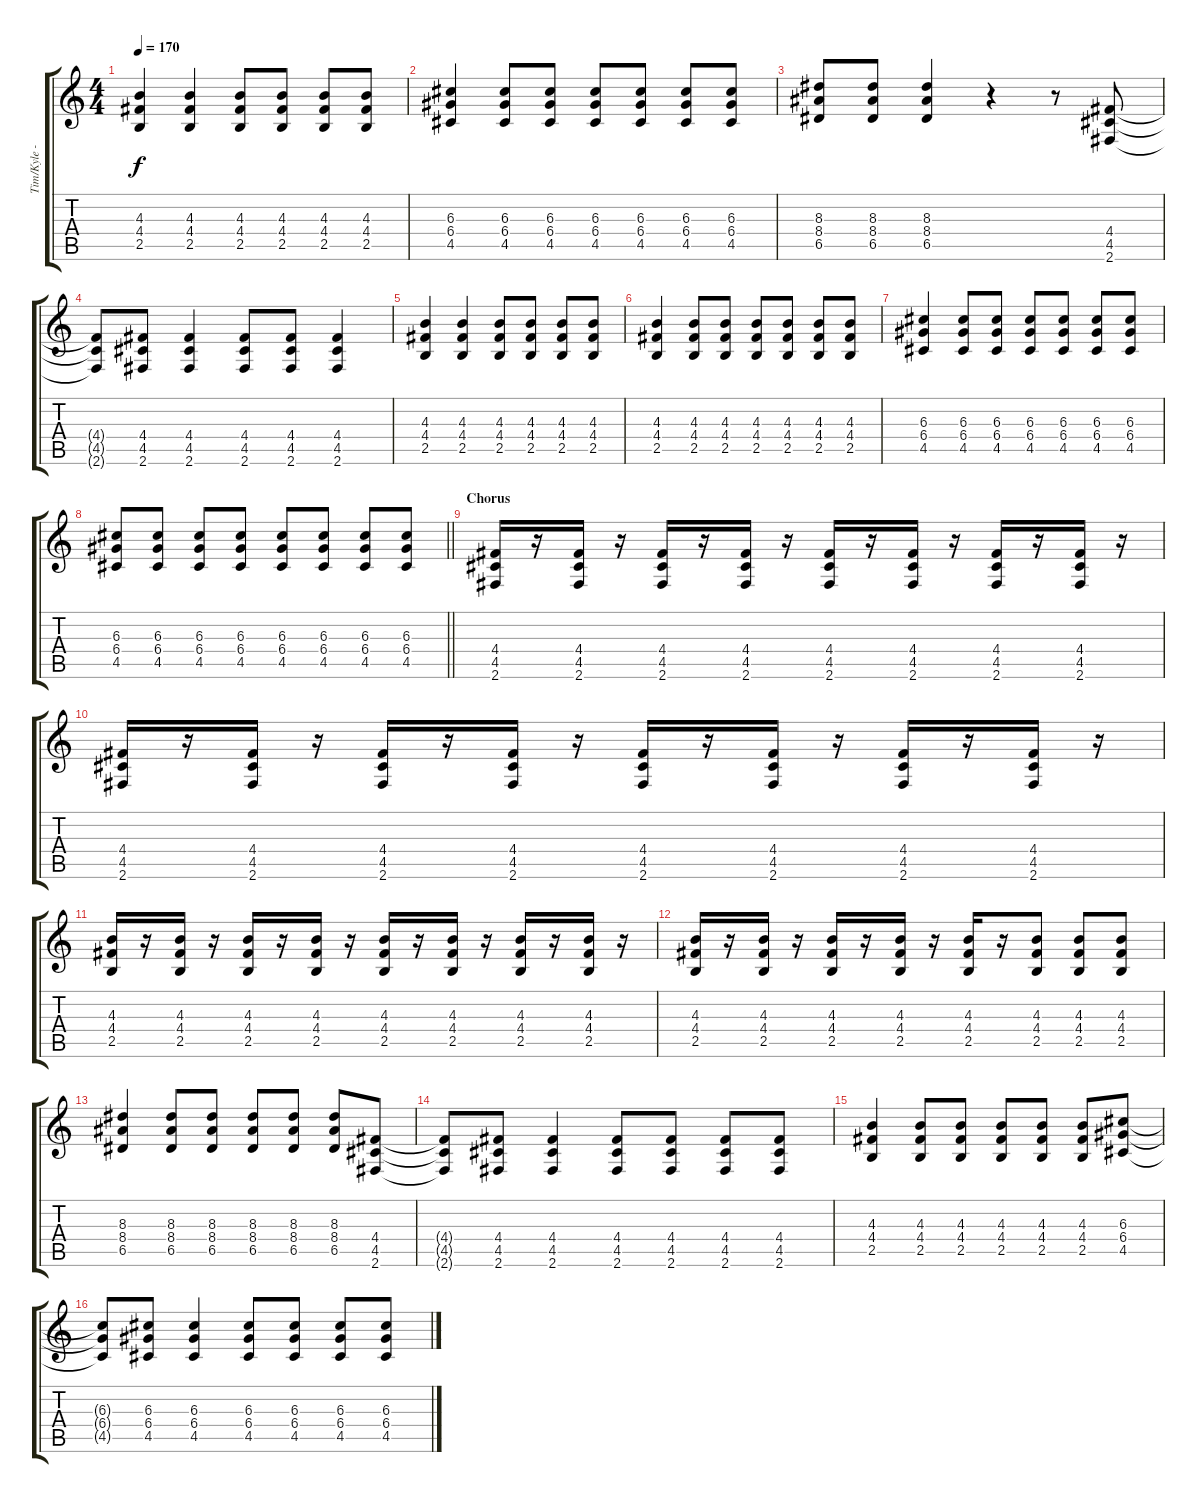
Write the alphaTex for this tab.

\track ("Tim/Kyle - Guitar" "Tim/Kyle -") {instrument distortionguitar}
\staff {score tabs}
\tuning (E4 B3 G3 D3 A2 E2) {hide}
\ts (4 4)
\tempo 170
\clef g2
\ks c
(4.3 4.4 2.5).4{dy f} (4.3 4.4 2.5).4 (4.3 4.4 2.5).8 (4.3 4.4 2.5).8 (4.3 4.4 2.5).8 (4.3 4.4 2.5).8 |
(6.3 6.4 4.5).4 (6.3 6.4 4.5).8 (6.3 6.4 4.5).8 (6.3 6.4 4.5).8 (6.3 6.4 4.5).8 (6.3 6.4 4.5).8 (6.3 6.4 4.5).8 |
(8.3 8.4 6.5).8 (8.3 8.4 6.5).8 (8.3 8.4 6.5).4 r.4 r.8 (4.4 4.5 2.6).8 |
(4.4{t} 4.5{t} 2.6{t}).8 (4.4 4.5 2.6).8 (4.4 4.5 2.6).4 (4.4 4.5 2.6).8 (4.4 4.5 2.6).8 (4.4 4.5 2.6).4 |
(4.3 4.4 2.5).4 (4.3 4.4 2.5).4 (4.3 4.4 2.5).8 (4.3 4.4 2.5).8 (4.3 4.4 2.5).8 (4.3 4.4 2.5).8 |
(4.3 4.4 2.5).4 (4.3 4.4 2.5).8 (4.3 4.4 2.5).8 (4.3 4.4 2.5).8 (4.3 4.4 2.5).8 (4.3 4.4 2.5).8 (4.3 4.4 2.5).8 |
(6.3 6.4 4.5).4 (6.3 6.4 4.5).8 (6.3 6.4 4.5).8 (6.3 6.4 4.5).8 (6.3 6.4 4.5).8 (6.3 6.4 4.5).8 (6.3 6.4 4.5).8 |
\barLineRight lightlight
(6.3 6.4 4.5).8 (6.3 6.4 4.5).8 (6.3 6.4 4.5).8 (6.3 6.4 4.5).8 (6.3 6.4 4.5).8 (6.3 6.4 4.5).8 (6.3 6.4 4.5).8 (6.3 6.4 4.5).8 |
\section ("" "Chorus")
(4.4 4.5 2.6).16 r.16 (4.4 4.5 2.6).16 r.16 (4.4 4.5 2.6).16 r.16 (4.4 4.5 2.6).16 r.16 (4.4 4.5 2.6).16 r.16 (4.4 4.5 2.6).16 r.16 (4.4 4.5 2.6).16 r.16 (4.4 4.5 2.6).16 r.16 |
(4.4 4.5 2.6).16 r.16 (4.4 4.5 2.6).16 r.16 (4.4 4.5 2.6).16 r.16 (4.4 4.5 2.6).16 r.16 (4.4 4.5 2.6).16 r.16 (4.4 4.5 2.6).16 r.16 (4.4 4.5 2.6).16 r.16 (4.4 4.5 2.6).16 r.16 |
(4.3 4.4 2.5).16 r.16 (4.3 4.4 2.5).16 r.16 (4.3 4.4 2.5).16 r.16 (4.3 4.4 2.5).16 r.16 (4.3 4.4 2.5).16 r.16 (4.3 4.4 2.5).16 r.16 (4.3 4.4 2.5).16 r.16 (4.3 4.4 2.5).16 r.16 |
(4.3 4.4 2.5).16 r.16 (4.3 4.4 2.5).16 r.16 (4.3 4.4 2.5).16 r.16 (4.3 4.4 2.5).16 r.16 (4.3 4.4 2.5).16 r.16 (4.3 4.4 2.5).8 (4.3 4.4 2.5).8 (4.3 4.4 2.5).8 |
(8.3 8.4 6.5).4 (8.3 8.4 6.5).8 (8.3 8.4 6.5).8 (8.3 8.4 6.5).8 (8.3 8.4 6.5).8 (8.3 8.4 6.5).8 (4.4 4.5 2.6).8 |
(4.4{t} 4.5{t} 2.6{t}).8 (4.4 4.5 2.6).8 (4.4 4.5 2.6).4 (4.4 4.5 2.6).8 (4.4 4.5 2.6).8 (4.4 4.5 2.6).8 (4.4 4.5 2.6).8 |
(4.3 4.4 2.5).4 (4.3 4.4 2.5).8 (4.3 4.4 2.5).8 (4.3 4.4 2.5).8 (4.3 4.4 2.5).8 (4.3 4.4 2.5).8 (6.3 6.4 4.5).8 |
(6.3{t} 6.4{t} 4.5{t}).8 (6.3 6.4 4.5).8 (6.3 6.4 4.5).4 (6.3 6.4 4.5).8 (6.3 6.4 4.5).8 (6.3 6.4 4.5).8 (6.3 6.4 4.5).8
